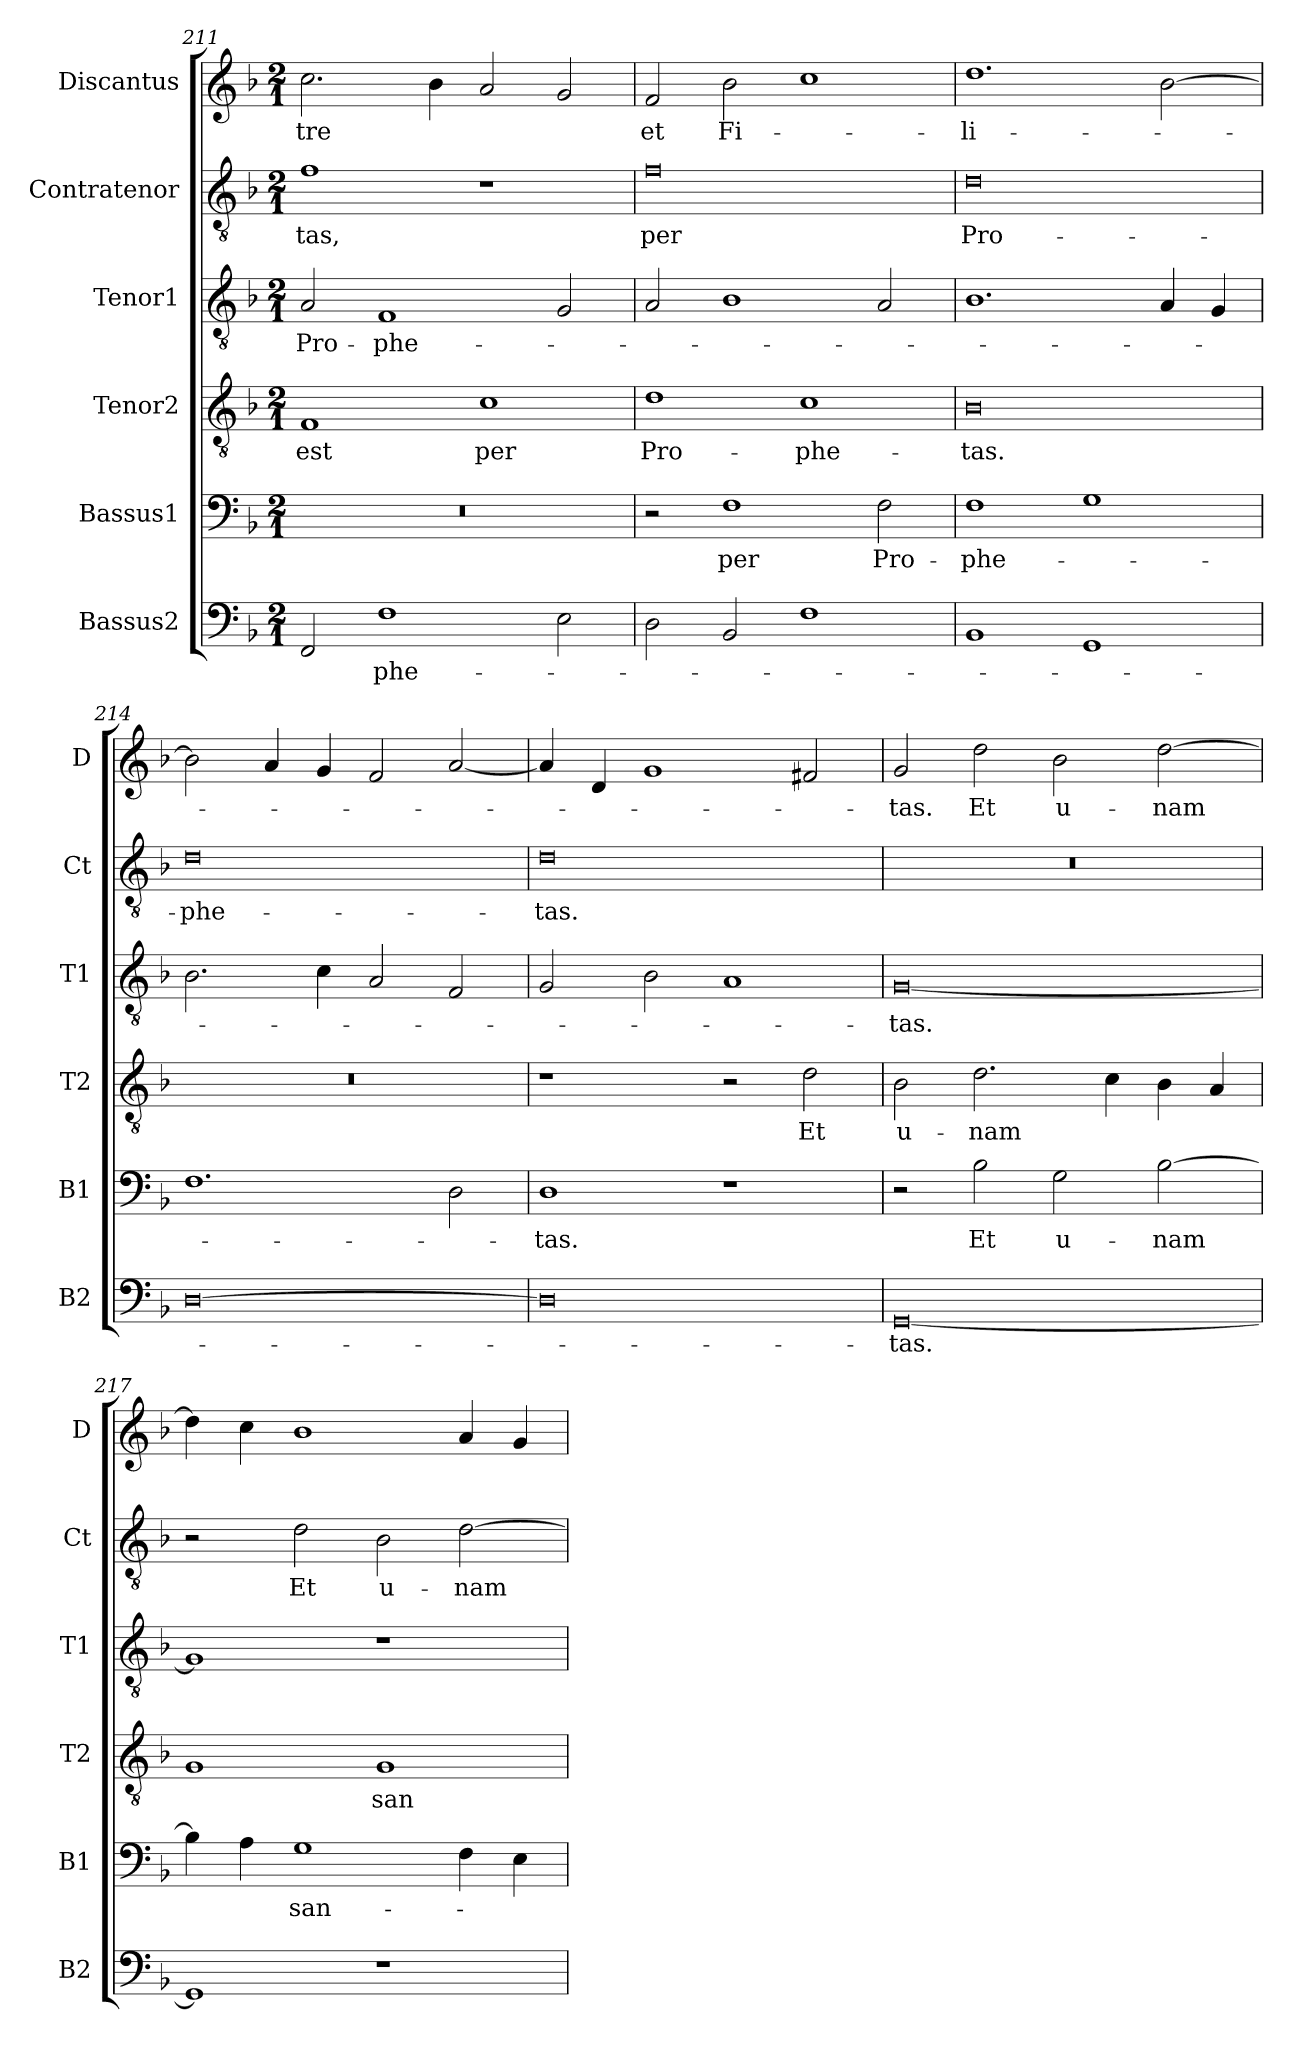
**kern	**text	**kern	**text	**kern	**text	**kern	**text	**kern	**text	**kern	**text
*part6	*part6	*part5	*part5	*part4	*part4	*part3	*part3	*part2	*part2	*part1	*part1
*staff6	*staff6	*staff5	*staff5	*staff4	*staff4	*staff3	*staff3	*staff2	*staff2	*staff1	*staff1
*I"Bassus2	*	*I"Bassus1	*	*I"Tenor2	*	*I"Tenor1	*	*I"Contratenor	*	*I"Discantus	*
*I'B2	*	*I'B1	*	*I'T2	*	*I'T1	*	*I'Ct	*	*I'D	*
*clefF4	*	*clefF4	*	*clefGv2	*	*clefGv2	*	*clefGv2	*	*clefG2	*
*k[b-]	*	*k[b-]	*	*k[b-]	*	*k[b-]	*	*k[b-]	*	*k[b-]	*
*M2/1	*	*M2/1	*	*M2/1	*	*M2/1	*	*M2/1	*	*M2/1	*
=211	=211	=211	=211	=211	=211	=211	=211	=211	=211	=211	=211
2FF	.	0r	.	1F	est	2A	Pro-	1f	-tas,	2.cc	-tre
1F	-phe-	.	.	.	.	1F	-phe-	.	.	.	.
.	.	.	.	.	.	.	.	.	.	4b-	.
.	.	.	.	1c	per	.	.	1r	.	2a	.
2E	.	.	.	.	.	2G	.	.	.	2g	.
=212	=212	=212	=212	=212	=212	=212	=212	=212	=212	=212	=212
2D	.	2r	.	1d	Pro-	2A	.	0f	per	2f	et
2BB-	.	1F	per	.	.	1B-	.	.	.	2b-	Fi-
1F	.	.	.	1c	-phe-	.	.	.	.	1cc	.
.	.	2F	Pro-	.	.	2A	.	.	.	.	.
=213	=213	=213	=213	=213	=213	=213	=213	=213	=213	=213	=213
1BB-	.	1F	-phe-	0B-	-tas.	1.B-	.	0d	Pro-	1.dd	-li-
1GG	.	1G	.	.	.	.	.	.	.	.	.
.	.	.	.	.	.	4A	.	.	.	[2b-	.
.	.	.	.	.	.	4G	.	.	.	.	.
=214	=214	=214	=214	=214	=214	=214	=214	=214	=214	=214	=214
[0D	.	1.F	.	0r	.	2.B-	.	0d	-phe-	2b-]	.
.	.	.	.	.	.	.	.	.	.	4a	.
.	.	.	.	.	.	4c	.	.	.	4g	.
.	.	.	.	.	.	2A	.	.	.	2f	.
.	.	2D	.	.	.	2F	.	.	.	[2a	.
=215	=215	=215	=215	=215	=215	=215	=215	=215	=215	=215	=215
0D]	.	1D	-tas.	1r	.	2G	.	0d	-tas.	4a]	.
.	.	.	.	.	.	.	.	.	.	4d	.
.	.	.	.	.	.	2B-	.	.	.	1g	.
.	.	1r	.	2r	.	1A	.	.	.	.	.
.	.	.	.	2d	Et	.	.	.	.	2f#X	.
=216	=216	=216	=216	=216	=216	=216	=216	=216	=216	=216	=216
[0GG	-tas.	2r	.	2B-	u-	[0G	-tas.	0r	.	2g	-tas.
.	.	2B-	Et	2.d	-nam	.	.	.	.	2dd	Et
.	.	2G	u-	.	.	.	.	.	.	2b-	u-
.	.	.	.	4c	.	.	.	.	.	.	.
.	.	[2B-	-nam	4B-	.	.	.	.	.	[2dd	-nam
.	.	.	.	4A	.	.	.	.	.	.	.
=217	=217	=217	=217	=217	=217	=217	=217	=217	=217	=217	=217
1GG]	.	4B-]	.	1G	.	1G]	.	2r	.	4dd]	.
.	.	4A	.	.	.	.	.	.	.	4cc	.
.	.	1G	san-	.	.	.	.	2d	Et	1b-	.
1r	.	.	.	1G	san-	1r	.	2B-	u-	.	.
.	.	4F	.	.	.	.	.	[2d	-nam	4a	.
.	.	4E	.	.	.	.	.	.	.	4g	.
=	=	=	=	=	=	=	=	=	=	=	=
*-	*-	*-	*-	*-	*-	*-	*-	*-	*-	*-	*-
